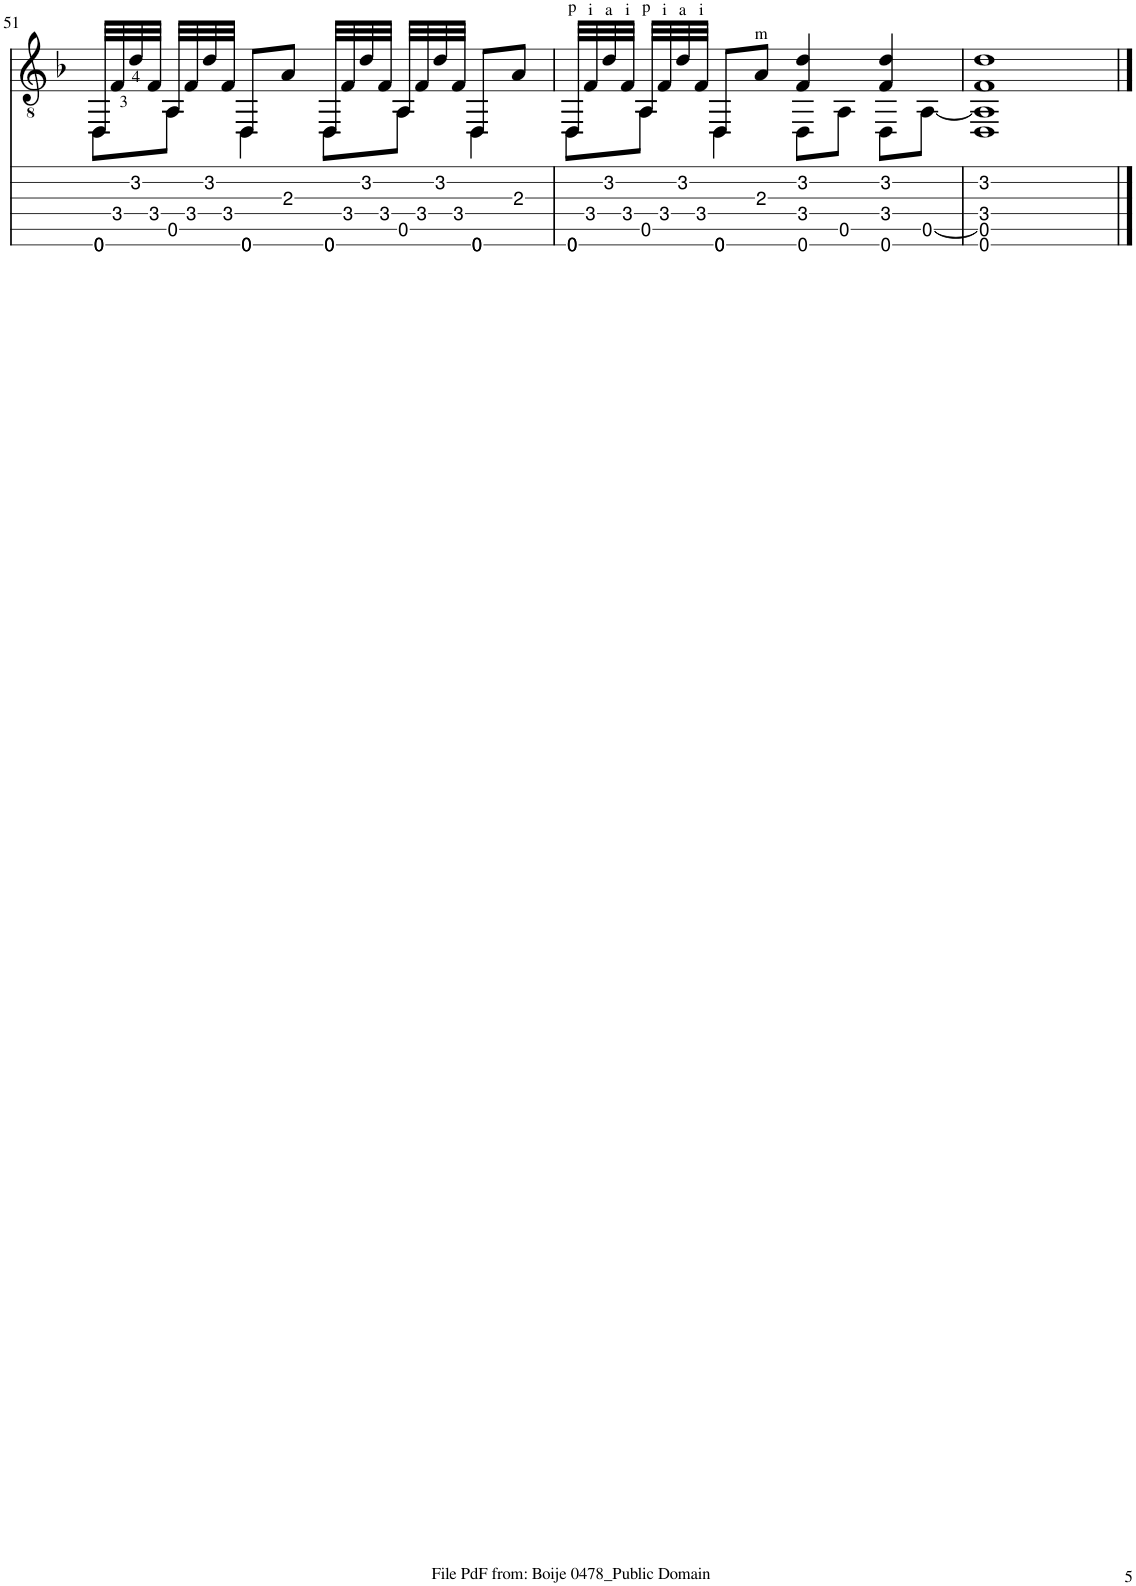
**kern	**kern
*part1	*part1
*staff2	*staff1
*I"Guitar	*
*I'Guit.	*
!!LO:PB:g=z
*	*clefGv2
*k[b-]	*k[b-]
*M4/4	*M4/4
*met(c)	*met(c)
=51	=51
*^	*^
32DDLLL	8DDL	32DD/LLL	8DD\L
32F	.	32F/	.
32d	.	32d/	.
32FJJ	.	32F/JJJ	.
32AALL	8AAJ	32AA/LLL	8AA\J
32F	.	32F/	.
32d	.	32d/	.
32FJJJ	.	32F/JJJ	.
8DDL	4DD	8DD/L	4DD\
8AJ	.	8A/J	.
32DDLLL	8DDL	32DD/LLL	8DD\L
32F	.	32F/	.
32d	.	32d/	.
32FJJ	.	32F/JJJ	.
32AALL	8AAJ	32AA/LLL	8AA\J
32F	.	32F/	.
32d	.	32d/	.
32FJJJ	.	32F/JJJ	.
8DDL	4DD	8DD/L	4DD\
8AJ	.	8A/J	.
=52	=52	=52	=52
32DDLLL	8DDL	32DD/LLL	8DD\L
32F	.	32F/	.
32d	.	32d/	.
32FJJ	.	32F/JJJ	.
32AALL	8AAJ	32AA/LLL	8AA\J
32F	.	32F/	.
32d	.	32d/	.
32FJJJ	.	32F/JJJ	.
8DDL	4DD	8DD/L	4DD\
8AJ	.	8A/J	.
4F 4d	8DDL	4F/ 4d/	8DD\L
.	8AAJ	.	8AA\J
4F 4d	8DDL	4F/ 4d/	8DD\L
.	[8AAJ	.	[8AA\J
=53	=53	=53	=53
1F 1d	1DD 1AA]	1F 1d	1DD 1AA]
*v	*v	*	*
*	*v	*v
==	==
*-	*-
